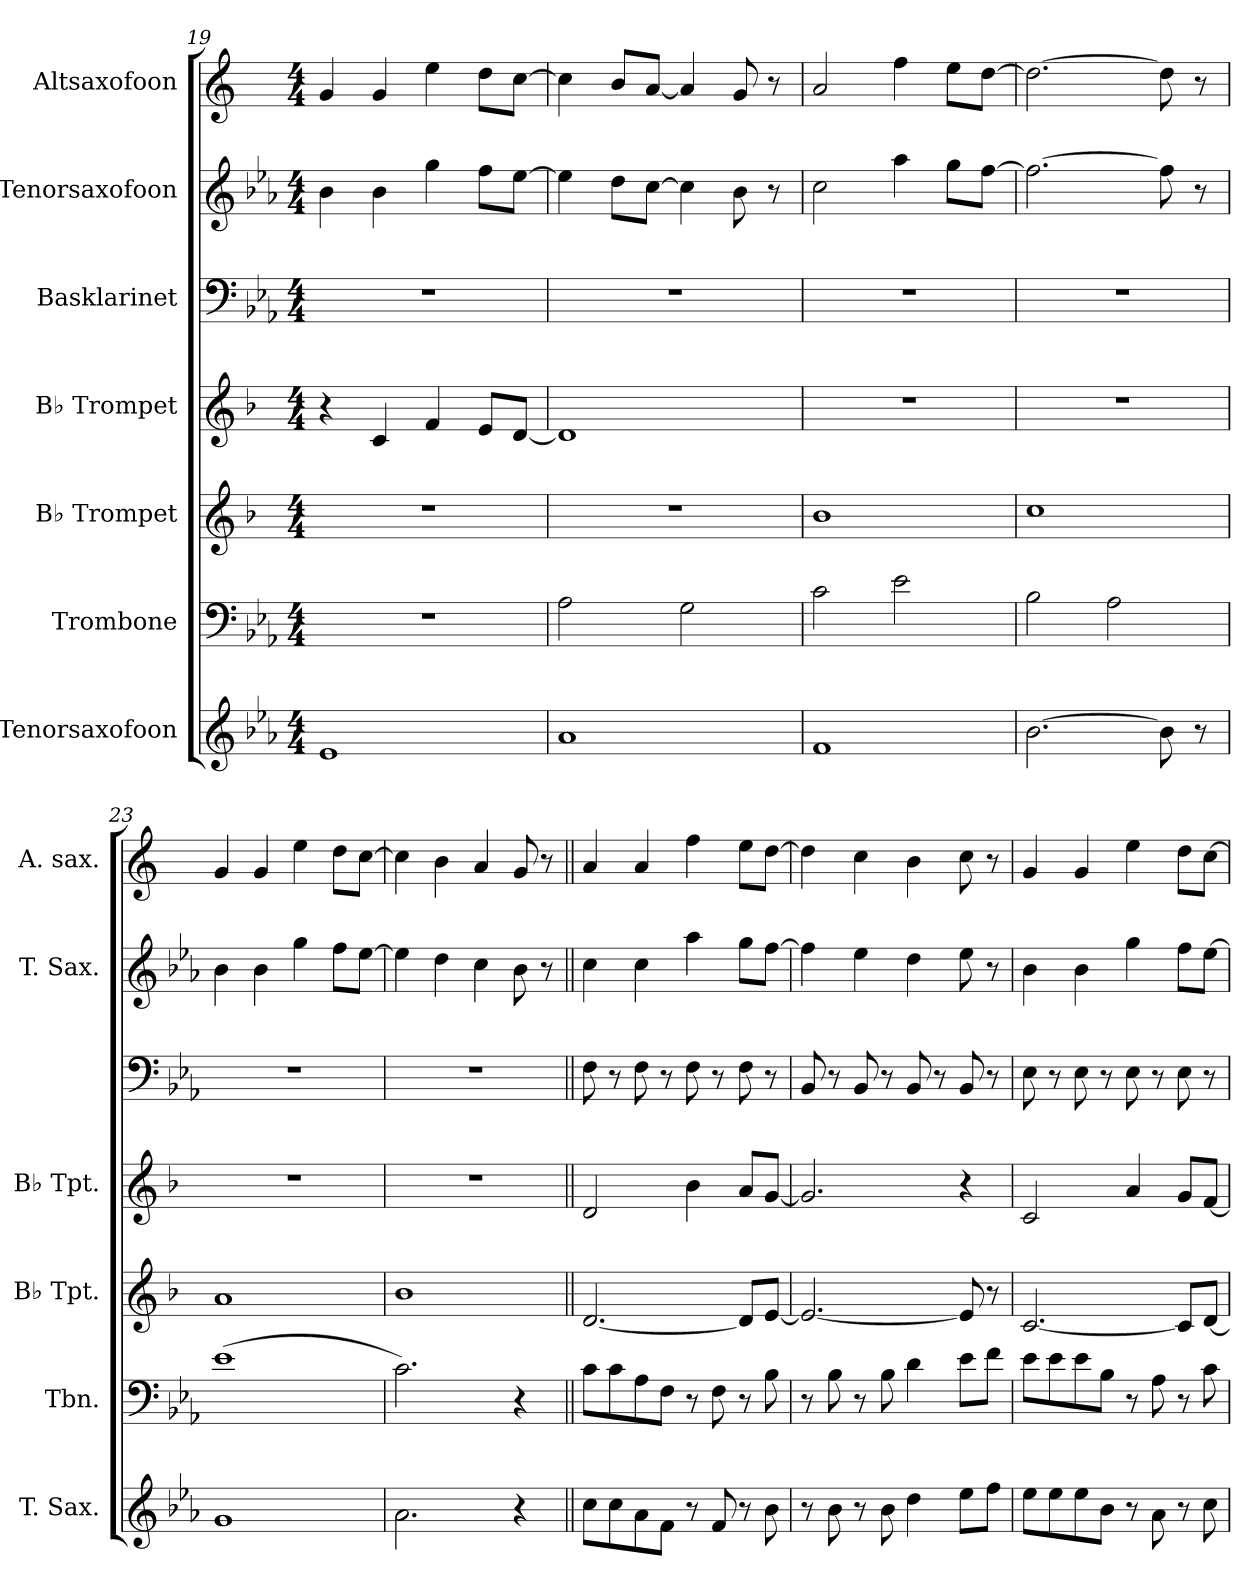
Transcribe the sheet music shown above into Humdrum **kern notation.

**kern	**kern	**kern	**kern	**kern	**kern	**kern
*part7	*part6	*part5	*part4	*part3	*part2	*part1
*staff7	*staff6	*staff5	*staff4	*staff3	*staff2	*staff1
*I"Tenorsaxofoon	*I"Trombone	*I"B♭ Trompet	*I"B♭ Trompet	*I"Basklarinet	*I"Tenorsaxofoon	*I"Altsaxofoon
*I'T. Sax.	*I'Tbn.	*I'B♭ Tpt.	*I'B♭ Tpt.	*	*I'T. Sax.	*I'A. sax.
*clefG2	*clefF4	*clefG2	*clefG2	*clefF4	*clefG2	*clefG2
*ITrd8c14	*	*ITrd1c2	*ITrd1c2	*ITrd8c14	*ITrd8c14	*ITrd5c9
*k[b-e-a-]	*k[b-e-a-]	*k[b-e-a-]	*k[b-e-a-]	*k[b-e-a-]	*k[b-e-a-]	*k[b-e-a-]
*M4/4	*M4/4	*M4/4	*M4/4	*M4/4	*M4/4	*M4/4
=19	=19	=19	=19	=19	=19	=19
1E-	1r	1r	4r	1r	4B-\	4B-/
.	.	.	4B-/	.	4B-\	4B-/
.	.	.	4e-/	.	4g\	4g\
.	.	.	8d/L	.	8f\L	8f\L
.	.	.	[8c/J	.	[8e-\J	[8e-\J
=20	=20	=20	=20	=20	=20	=20
1A-	2A-\	1r	1c]	1r	4e-\]	4e-\]
.	.	.	.	.	8d\L	8d/L
.	.	.	.	.	[8c\J	[8c/J
.	2G\	.	.	.	4c\]	4c/]
.	.	.	.	.	8B-\	8B-/
.	.	.	.	.	8r	8r
!!LO:PB:g=z
=21	=21	=21	=21	=21	=21	=21
1F	2c\	1a-	1r	1r	2c\	2c/
.	2e-\	.	.	.	4a-\	4a-\
.	.	.	.	.	8g\L	8g\L
.	.	.	.	.	[8f\J	[8f\J
=22	=22	=22	=22	=22	=22	=22
[2.B-\	2B-\	1b-	1r	1r	2.f\_	2.f\_
.	2A-\	.	.	.	.	.
8B-\]	.	.	.	.	8f\]	8f\]
8r	.	.	.	.	8r	8r
=23	=23	=23	=23	=23	=23	=23
1G	(1e-	1g	1r	1r	4B-\	4B-/
.	.	.	.	.	4B-\	4B-/
.	.	.	.	.	4g\	4g\
.	.	.	.	.	8f\L	8f\L
.	.	.	.	.	[8e-\J	[8e-\J
=24	=24	=24	=24	=24	=24	=24
2.A-\	2.c\)	1a-	1r	1r	4e-\]	4e-\]
.	.	.	.	.	4d\	4d\
.	.	.	.	.	4c\	4c/
4r	4r	.	.	.	8B-\	8B-/
.	.	.	.	.	8r	8r
=25||	=25||	=25||	=25||	=25||	=25||	=25||
8c\L	8c\L	[2.c/	2c/	8FF\	4c\	4c/
8c\	8c\	.	.	8r	.	.
8A-\	8A-\	.	.	8FF\	4c\	4c/
8F\J	8F\J	.	.	8r	.	.
8r	8r	.	4a-\	8FF\	4a-\	4a-\
8F/	8F\	.	.	8r	.	.
8r	8r	8c/L]	8g/L	8FF\	8g\L	8g\L
8B-\	8B-\	[8d/J	[8f/J	8r	[8f\J	[8f\J
!!LO:PB:g=z
=26	=26	=26	=26	=26	=26	=26
8r	8r	2.d/_	2.f/]	8BBB-/	4f\]	4f\]
8B-\	8B-\	.	.	8r	.	.
8r	8r	.	.	8BBB-/	4e-\	4e-\
8B-\	8B-\	.	.	8r	.	.
4d\	4d\	.	.	8BBB-/	4d\	4d\
.	.	.	.	8r	.	.
8e-\L	8e-\L	8d/]	4r	8BBB-/	8e-\	8e-\
8f\J	8f\J	8r	.	8r	8r	8r
=27	=27	=27	=27	=27	=27	=27
8e-\L	8e-\L	[2.B-/	2B-/	8EE-\	4B-\	4B-/
8e-\	8e-\	.	.	8r	.	.
8e-\	8e-\	.	.	8EE-\	4B-\	4B-/
8B-\J	8B-\J	.	.	8r	.	.
8r	8r	.	4g/	8EE-\	4g\	4g\
8A-\	8A-\	.	.	8r	.	.
8r	8r	8B-/L]	8f/L	8EE-\	8f\L	8f\L
8c\	8c\	[8c/J	[8e-/J	8r	[8e-\J	[8e-\J
=	=	=	=	=	=	=
*-	*-	*-	*-	*-	*-	*-
